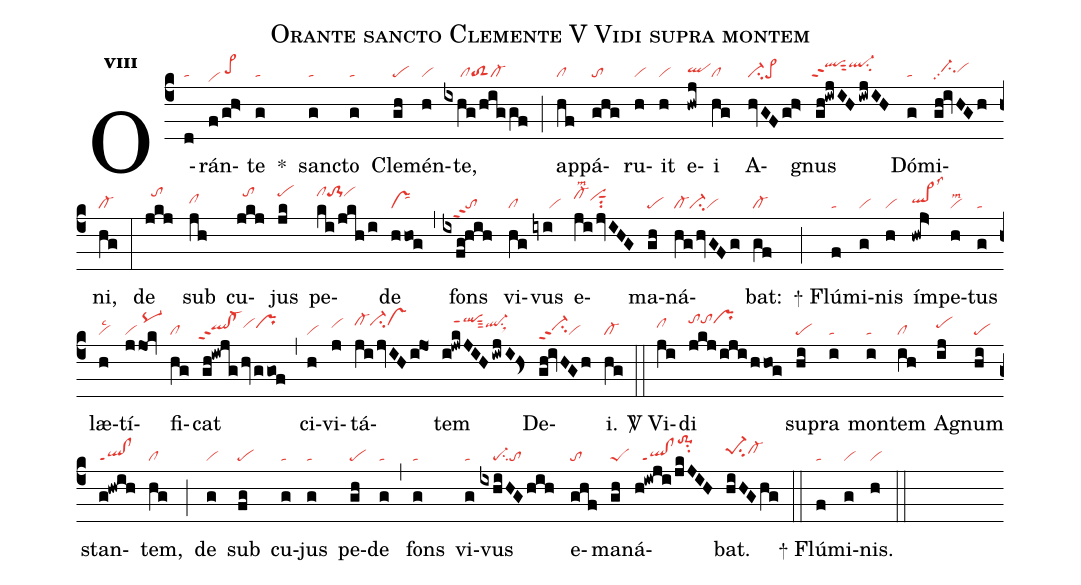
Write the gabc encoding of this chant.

name:Orante sancto Clemente V Vidi supra montem;
office-part:re;
mode:8;
nabc-lines:1;
%%
initial-style: 1;
name:Orante sancto Clemente;
mode: 8;
office-part: Responsorium;
annotation: Resp.;
annotation: vii;
nabc-lines:1;
%%
(c4) O(d|ta)rán(f/gh>|vihd/pe>hh)te(g|ta) <sp>*</sp>() sanc(g|ta)to(g|ta) Cle(gh|pe)mén(h|vi)te,(ixhg/higgf|/////cltoS2cl-) (;) ap(hf|cl)pá(ghg|to)ru(h|vi)it(h|vi) e(hwj|qlhh)i(hg|cl) A(hvGFgh>|ci-pe>)gnus(gh!iwjIH/iwjIH|`qlhjppt2sut2ql-hjsu2) Dó(g|ta)mi(gh!ivHGh|//ci-hhpp2vihh)ni,(hg|cl-) (:) de(jkj|//tohk) sub(jh|clhh) cu(jkj|//tohk)jus(jk|pehk) pe(ki/jkh/i|clhkto-1hkvihk)de(hhog|vs``tahj) (,) fons(ixfg!hih|///toppt2) vi(hg|cl)vus(iyi|/////vi) e(jijvIHG|cl-hjlsm2vihisut1su2)ma(gh|pe)ná(hghvGFg|cl-ci-vi)bat:(gf|cl-) (;)
<sp>+</sp> Flú(f|ta)mi(g|vi)nis(h|vi) ím(hwj>|ql>hhlss3)pe(h|vilsm2)tus(g|ta) læ(h|vilsc2)tí(jjok|vi/pq-hk)fi(hg|cl)cat(gh!iwjg/hv/ggof|`qlhh!cl-hhppt2vihiprhi) (,) ci(h|vi)vi(j|vihi)tá(jijvIHijO1|cl-hjci-hjvshj)tem(i!jwkJIH/iwjI!Hs>|///qlhkppt1sut3ql-hisu1sux1) De(gh!ivHGh|ci-hhppt2vi)i.(hg|cl-) (::)

<sp>V/</sp> Vi(ji|clhi)di(jkj/iji/hhog|tohktohkprhk) su(hi|pe)pra(i|ta) mon(i|ta)tem(ih|cl) A(ij|pehi)gnum(hi|pe) stan(g!hwih|ql!clppt1)tem,(hg|cl) (;) de(g|vi) sub(fg|pe) cu(g|ta)jus(g|ta) pe(gh|pe)de(g|ta) (,) fons(g|ta) vi(g|ta)vus(ixhiHGhih|////pe-su2to) e(ghf|to)ma(gh|peS)ná(h!iwji/jkJIH|//ql!clppt1to-1hmsu2)bat.(hiHGhg|pe-1hisu2cl-hi) (::)
<sp>+</sp> Flú(f|ta)mi(g|vi)nis.(h|vi) (::)
